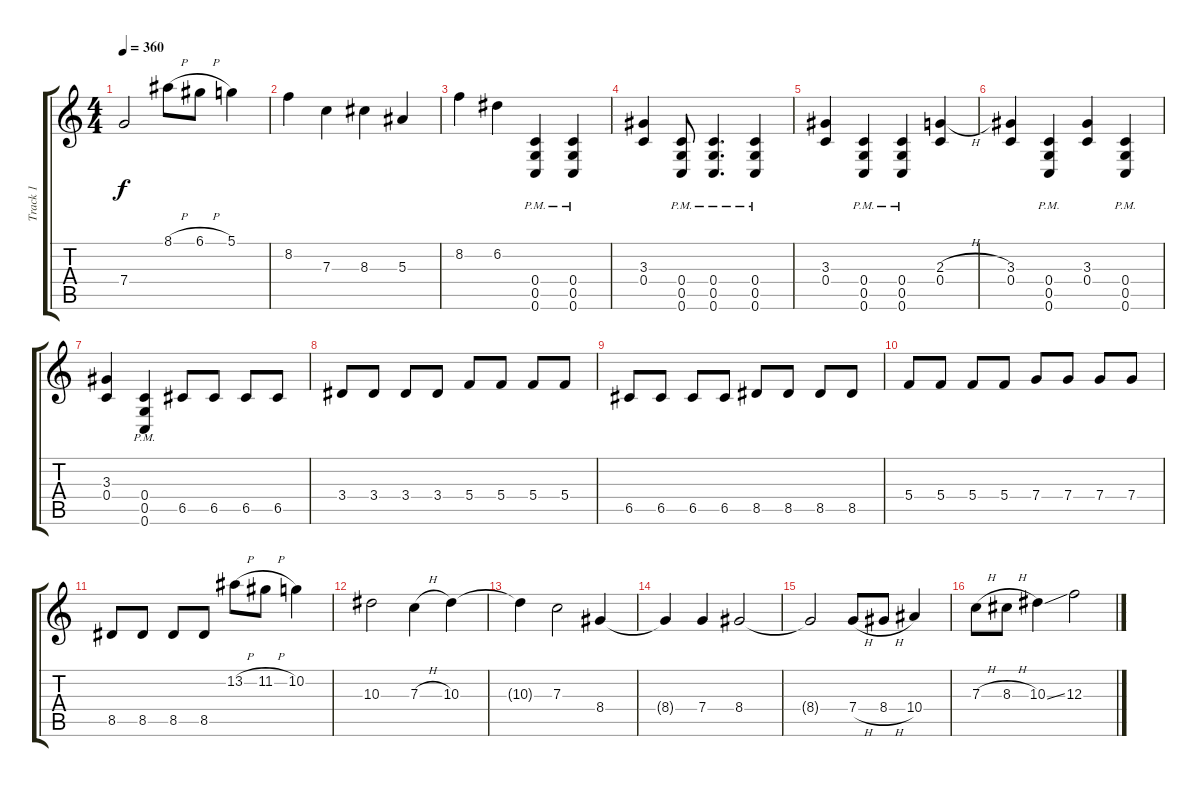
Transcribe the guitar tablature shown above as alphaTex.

\track ("Track 1" "Track 1") {instrument overdrivenguitar}
\staff {score tabs}
\tuning (D4 A3 F3 C3 G2 C2) {hide}
\ts (4 4)
\tempo 360
\clef g2
\ks c
7.4.2{dy f} 8.1{h}.8 6.1{h}.8 5.1.4 |
8.2.4 7.3.4 8.3.4 5.3.4 |
8.2.4 6.2.4 (0.4{pm} 0.5{pm} 0.6{pm}).4 (0.4{pm} 0.5{pm} 0.6{pm}).4 |
(3.3 0.4).4 (0.4{pm} 0.5{pm} 0.6{pm}).8 (0.4{pm} 0.5{pm} 0.6{pm}).4{d} (0.4{pm} 0.5{pm} 0.6{pm}).4 |
(3.3 0.4).4 (0.4{pm} 0.5{pm} 0.6{pm}).4 (0.4{pm} 0.5{pm} 0.6{pm}).4 (2.3{h} 0.4).4 |
(3.3 0.4).4 (0.4{pm} 0.5{pm} 0.6{pm}).4 (3.3 0.4).4 (0.4{pm} 0.5{pm} 0.6{pm}).4 |
(3.3 0.4).4 (0.4{pm} 0.5{pm} 0.6{pm}).4 6.5.8 6.5.8 6.5.8 6.5.8 |
3.4.8 3.4.8 3.4.8 3.4.8 5.4.8 5.4.8 5.4.8 5.4.8 |
6.5.8 6.5.8 6.5.8 6.5.8 8.5.8 8.5.8 8.5.8 8.5.8 |
5.4.8 5.4.8 5.4.8 5.4.8 7.4.8 7.4.8 7.4.8 7.4.8 |
8.5.8 8.5.8 8.5.8 8.5.8 13.2{h}.8 11.2{h}.8 10.2.4 |
10.3.2 7.3{h}.4 10.3.4 |
10.3{t}.4 7.3.2 8.4.4 |
8.4{t}.4 7.4.4 8.4.2 |
8.4{t}.2 7.4{h}.8 8.4{h}.8 10.4.4 |
7.3{h}.8 8.3{h}.8 10.3{ss}.4 12.3.2
